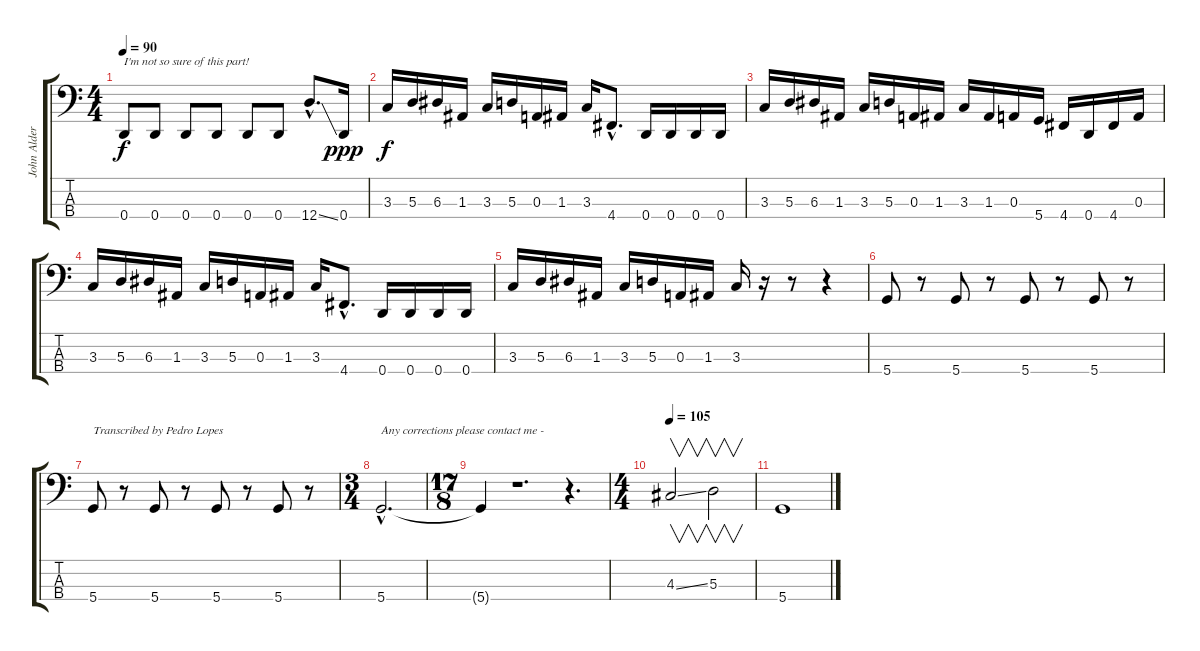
\track ("John Alderete" "John Alder") {instrument electricbassfinger}
\staff {score tabs}
\tuning (G2 D2 A1 D1) {hide}
\ts (4 4)
\tempo 90
\clef f4
\ks c
0.4.8{txt "I'm not so sure of this part!" dy f} 0.4.8 0.4.8 0.4.8 0.4.8 0.4.8 12.4{ss hac}.8{d} 0.4.16{dy ppp} |
3.3.16{dy f} 5.3.16 6.3.16 1.3.16 3.3.16 5.3.16 0.3.16 1.3.16 3.3.16 4.4{hac}.8{d} 0.4.16 0.4.16 0.4.16 0.4.16 |
3.3.16 5.3.16 6.3.16 1.3.16 3.3.16 5.3.16 0.3.16 1.3.16 3.3.16 1.3.16 0.3.16 5.4.16 4.4.16 0.4.16 4.4.16 0.3.16 |
3.3.16 5.3.16 6.3.16 1.3.16 3.3.16 5.3.16 0.3.16 1.3.16 3.3.16 4.4{hac}.8{d} 0.4.16 0.4.16 0.4.16 0.4.16 |
3.3.16 5.3.16 6.3.16 1.3.16 3.3.16 5.3.16 0.3.16 1.3.16 3.3.16 r.16 r.8 r.4 |
5.4.8 r.8 5.4.8 r.8 5.4.8 r.8 5.4.8 r.8 |
5.4.8{txt "Transcribed by Pedro Lopes"} r.8 5.4.8 r.8 5.4.8 r.8 5.4.8 r.8 |
\ts (3 4)
5.4{hac}.2{d txt "Any corrections please contact me -"} |
\ts (17 8)
5.4{t}.4 r.1{d} r.4{d} |
\ts (4 4)
\tempo 105
4.3{ss}.2{v} 5.3.2{v} |
5.4.1{txt ""}
